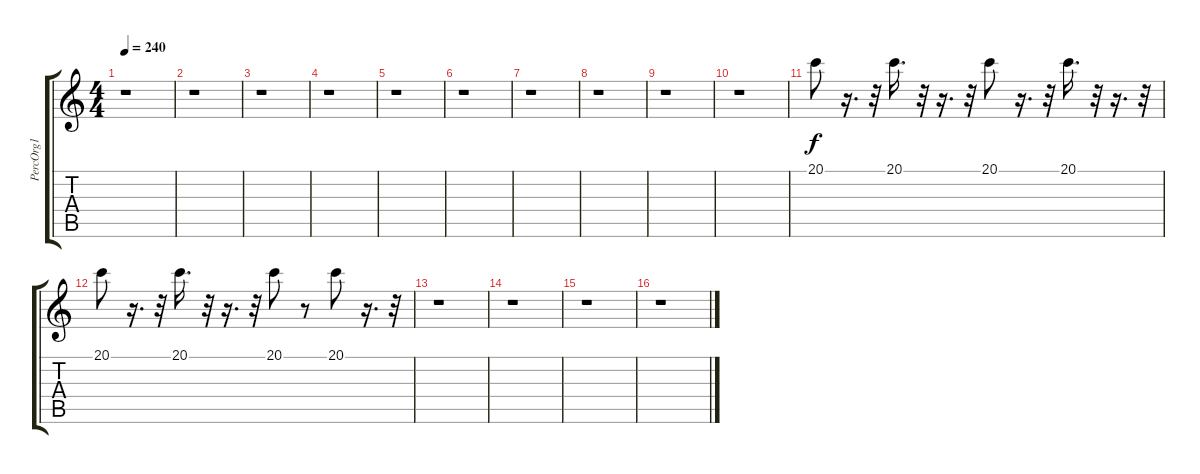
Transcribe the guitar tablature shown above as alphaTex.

\track ("PercOrg1" "PercOrg1") {instrument percussiveorgan}
\staff {score tabs}
\tuning (E4 B3 G3 D3 A2 E2) {hide}
\ts (4 4)
\tempo 240
\clef g2
\ks c
r.1{dy f} |
r.1 |
r.1 |
r.1 |
r.1 |
r.1 |
r.1 |
r.1 |
r.1 |
r.1 |
20.1.8 r.16{d} r.32 20.1.16{d} r.32 r.16{d} r.32 20.1.8 r.16{d} r.32 20.1.16{d} r.32 r.16{d} r.32 |
20.1.8 r.16{d} r.32 20.1.16{d} r.32 r.16{d} r.32 20.1.8 r.8 20.1.8 r.16{d} r.32 |
r.1 |
r.1 |
r.1 |
r.1
